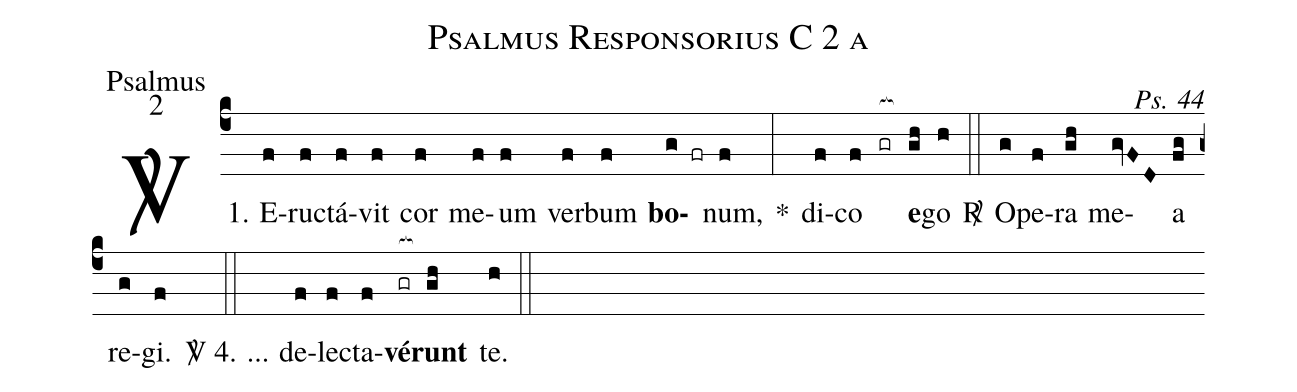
name:Psalmus Responsorius C 2 a;
office-part:Psalmus;
mode:2;
commentary:Ps. 44;
%%
(c4) <sp>V/</sp> 1. E(f)ruc(f)tá(f)vit(f) cor(f) me(f)um(f) ver(f)bum(f) <b>bo</b>(g fr)num,(f) *(:) di(f)co(f) (gr[ocb:1{]) <b>e</b>(gh[ocb:0}])go(h) <sp>R/</sp>(::) O(g)pe(f)ra(gh) me(gvFD)a(fg) re(g)gi.(f) (::) <sp>V/</sp> 4. ... de(f)lec(f)ta(f)<b>vé</b>(gr[ocb:1{])<b>runt</b>(gh[ocb:0}]) te.(h) (::)
